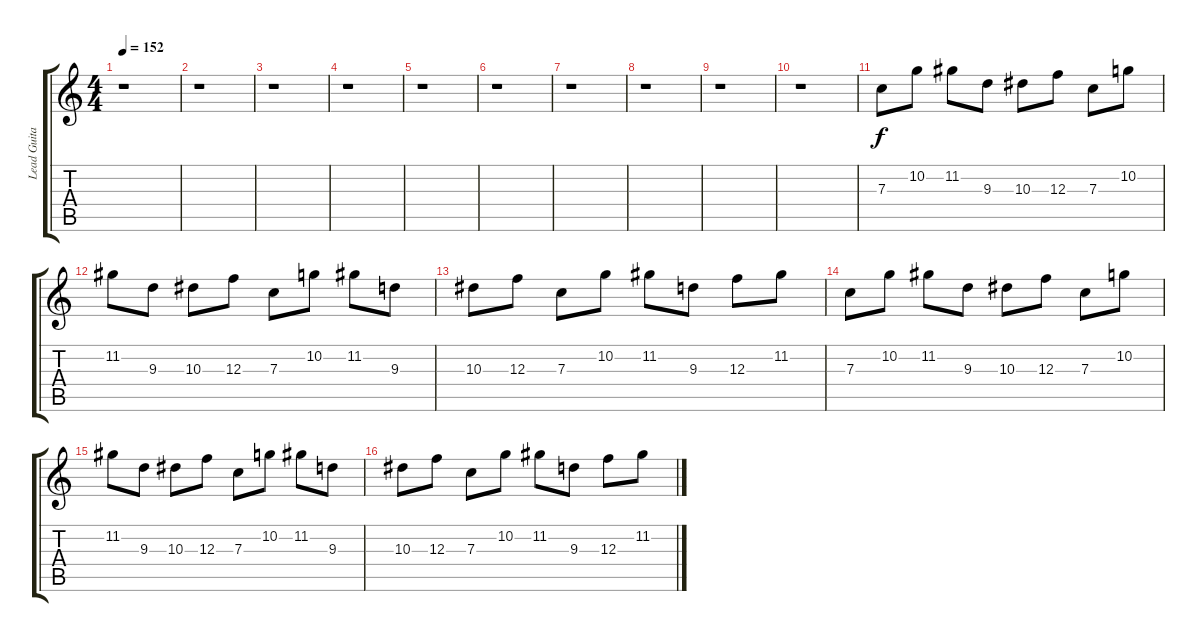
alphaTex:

\track ("Lead Guitar " "Lead Guita") {instrument distortionguitar}
\staff {score tabs}
\tuning (D4 A3 F3 C3 G2 C2) {hide}
\ts (4 4)
\tempo 152
\clef g2
\ks c
r.1{dy f} |
r.1 |
r.1 |
r.1 |
r.1 |
r.1 |
r.1 |
r.1 |
r.1 |
r.1 |
7.3.8 10.2.8 11.2.8 9.3.8 10.3.8 12.3.8 7.3.8 10.2.8 |
11.2.8 9.3.8 10.3.8 12.3.8 7.3.8 10.2.8 11.2.8 9.3.8 |
10.3.8 12.3.8 7.3.8 10.2.8 11.2.8 9.3.8 12.3.8 11.2.8 |
7.3.8 10.2.8 11.2.8 9.3.8 10.3.8 12.3.8 7.3.8 10.2.8 |
11.2.8 9.3.8 10.3.8 12.3.8 7.3.8 10.2.8 11.2.8 9.3.8 |
10.3.8 12.3.8 7.3.8 10.2.8 11.2.8 9.3.8 12.3.8 11.2.8
